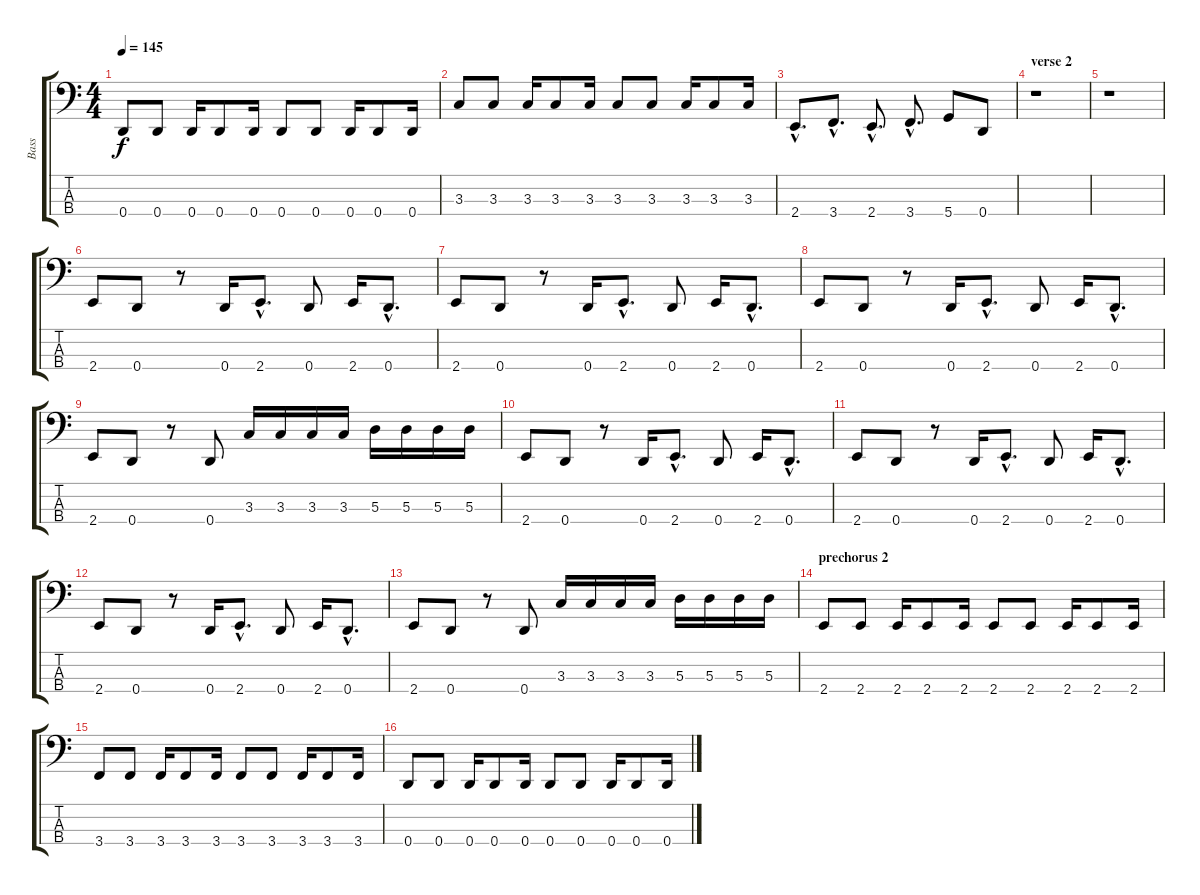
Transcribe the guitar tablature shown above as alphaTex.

\track ("Bass" "Bass") {instrument electricbasspick}
\staff {score tabs}
\tuning (G2 D2 A1 D1) {hide}
\ts (4 4)
\tempo 145
\clef f4
\ks c
0.4.8{dy f} 0.4.8 0.4.16 0.4.8 0.4.16 0.4.8 0.4.8 0.4.16 0.4.8 0.4.16 |
3.3.8 3.3.8 3.3.16 3.3.8 3.3.16 3.3.8 3.3.8 3.3.16 3.3.8 3.3.16 |
2.4{hac}.8{d} 3.4{hac}.8{d} 2.4{hac}.8{d} 3.4{hac}.8{d} 5.4.8 0.4.8 |
\section ("" "verse 2")
r.1 |
r.1 |
2.4.8 0.4.8 r.8 0.4.16 2.4{hac}.8{d} 0.4.8 2.4.16 0.4{hac}.8{d} |
2.4.8 0.4.8 r.8 0.4.16 2.4{hac}.8{d} 0.4.8 2.4.16 0.4{hac}.8{d} |
2.4.8 0.4.8 r.8 0.4.16 2.4{hac}.8{d} 0.4.8 2.4.16 0.4{hac}.8{d} |
2.4.8 0.4.8 r.8 0.4.8 3.3.16 3.3.16 3.3.16 3.3.16 5.3.16 5.3.16 5.3.16 5.3.16 |
2.4.8 0.4.8 r.8 0.4.16 2.4{hac}.8{d} 0.4.8 2.4.16 0.4{hac}.8{d} |
2.4.8 0.4.8 r.8 0.4.16 2.4{hac}.8{d} 0.4.8 2.4.16 0.4{hac}.8{d} |
2.4.8 0.4.8 r.8 0.4.16 2.4{hac}.8{d} 0.4.8 2.4.16 0.4{hac}.8{d} |
2.4.8 0.4.8 r.8 0.4.8 3.3.16 3.3.16 3.3.16 3.3.16 5.3.16 5.3.16 5.3.16 5.3.16 |
\section ("" "prechorus 2")
2.4.8 2.4.8 2.4.16 2.4.8 2.4.16 2.4.8 2.4.8 2.4.16 2.4.8 2.4.16 |
3.4.8 3.4.8 3.4.16 3.4.8 3.4.16 3.4.8 3.4.8 3.4.16 3.4.8 3.4.16 |
0.4.8 0.4.8 0.4.16 0.4.8 0.4.16 0.4.8 0.4.8 0.4.16 0.4.8 0.4.16
